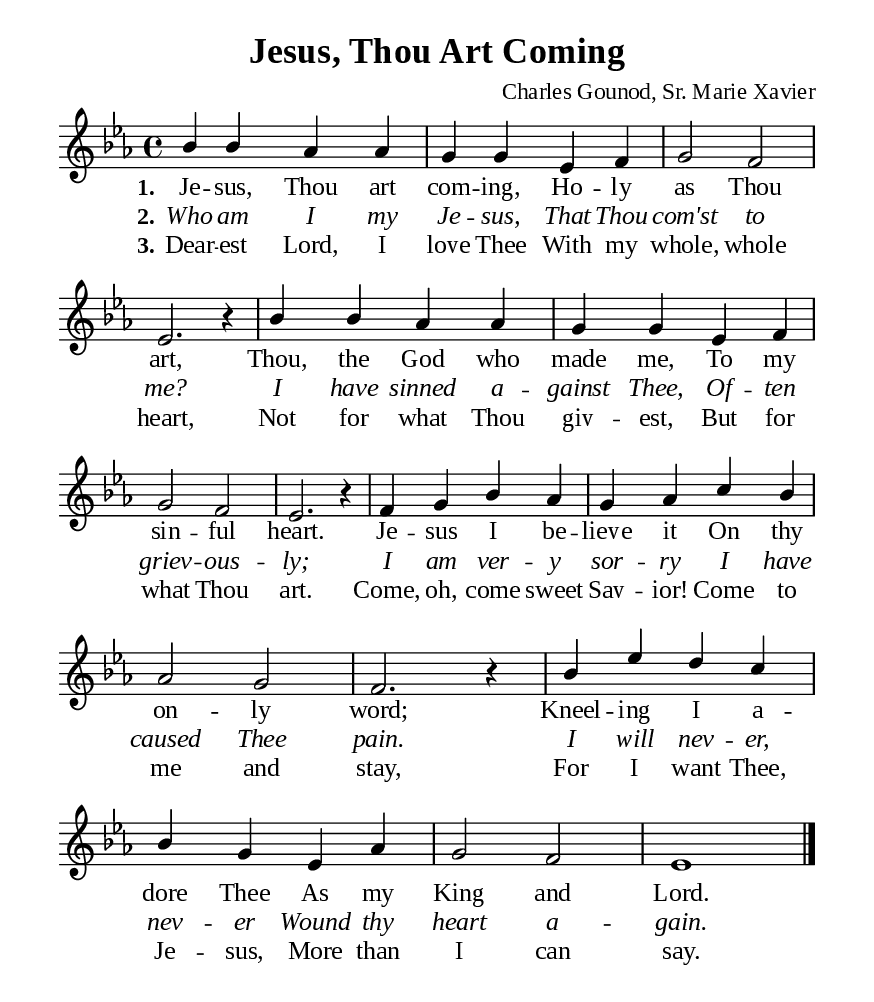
\version "2.18.2"

\header {
  title = "Jesus, Thou Art Coming"
  composer = "Charles Gounod, Sr. Marie Xavier"
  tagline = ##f
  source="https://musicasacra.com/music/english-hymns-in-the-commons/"
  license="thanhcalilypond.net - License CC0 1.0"
}

global= {
  \key ees \major
  \time 4/4
  \override Score.BarNumber.break-visibility = ##(#f #f #f)
  \override Lyrics.LyricSpace.minimum-distance = #3.0
}

\paper {
  #(set-paper-size "a5")
  top-margin = 10\mm
  bottom-marign = 10\mm
  left-margin = 10\mm
  right-margin = 10\mm
  indent = #0
  #(define fonts
	 (make-pango-font-tree "Liberation Serif"
	 		       "Liberation Serif"
			       "Liberation Serif"
			       (/ 20 20)))
  system-system-spacing = #'((basic-distance . 3) (padding . 3))
}

printItalic = \with {
  \override LyricText.font-shape = #'italic
}

% Verse music
musicVerseSoprano = \relative c'' {
  %{	01	%} bes4 bes aes aes |
  %{	02	%} g g ees f |
  %{	03	%} g2 f |
  %{	04	%} ees2. r4 |
  %{	05	%} bes'4 bes aes aes |
  %{	06	%} g g ees f |
  %{	07	%} g2 f |
  %{	08	%} ees2. r4 |
  %{	09	%} f4 g bes aes |
  %{	10	%} g aes c bes |
  %{	11	%} aes2 g |
  %{	12	%} f2. r4 |
  %{	13	%} bes4 ees d c |
  %{	14	%} bes g ees aes |
  %{	15	%} g2 f |
  %{	16	%} ees1 \bar "|."
}

% Verse lyrics
verseOne = \lyricmode {
  \set stanza = #"1."
  Je -- sus, Thou art com -- ing,
  Ho -- ly as Thou art,
  Thou, the God who made me,
  To my sin -- ful heart.
  Je -- sus I be -- lieve it
  On thy on -- ly word;
  Kneel -- ing I a -- dore Thee
  As my King and Lord.
}

verseTwo = \lyricmode {
  \set stanza = #"2."
  Who am I my Je -- sus,
  That Thou com'st to me?
  I have sinned a -- gainst Thee,
  Of -- ten griev -- ous -- ly;
  I am ver -- y sor -- ry
  I have caused Thee pain.
  I will nev -- er, nev -- er
  Wound thy heart a -- gain.
}

verseThree = \lyricmode {
  \set stanza = #"3."
  Dear -- est Lord, I love Thee
  With my whole, whole heart,
  Not for what Thou giv -- est,
  But for what Thou art.
  Come, oh, come sweet Sav -- ior!
  Come to me and stay,
  For I want Thee, Je -- sus,
  More than I can say.
}

% Layout
\score {
    \new ChoirStaff <<
      \new Staff <<
        \clef "treble"
        \new Voice = "sopranos" { \global \stemUp \slurUp \musicVerseSoprano }
      >>
      \new Lyrics \lyricsto sopranos \verseOne
      \new Lyrics \printItalic \lyricsto sopranos \verseTwo
      \new Lyrics \lyricsto sopranos \verseThree
    >>
}
